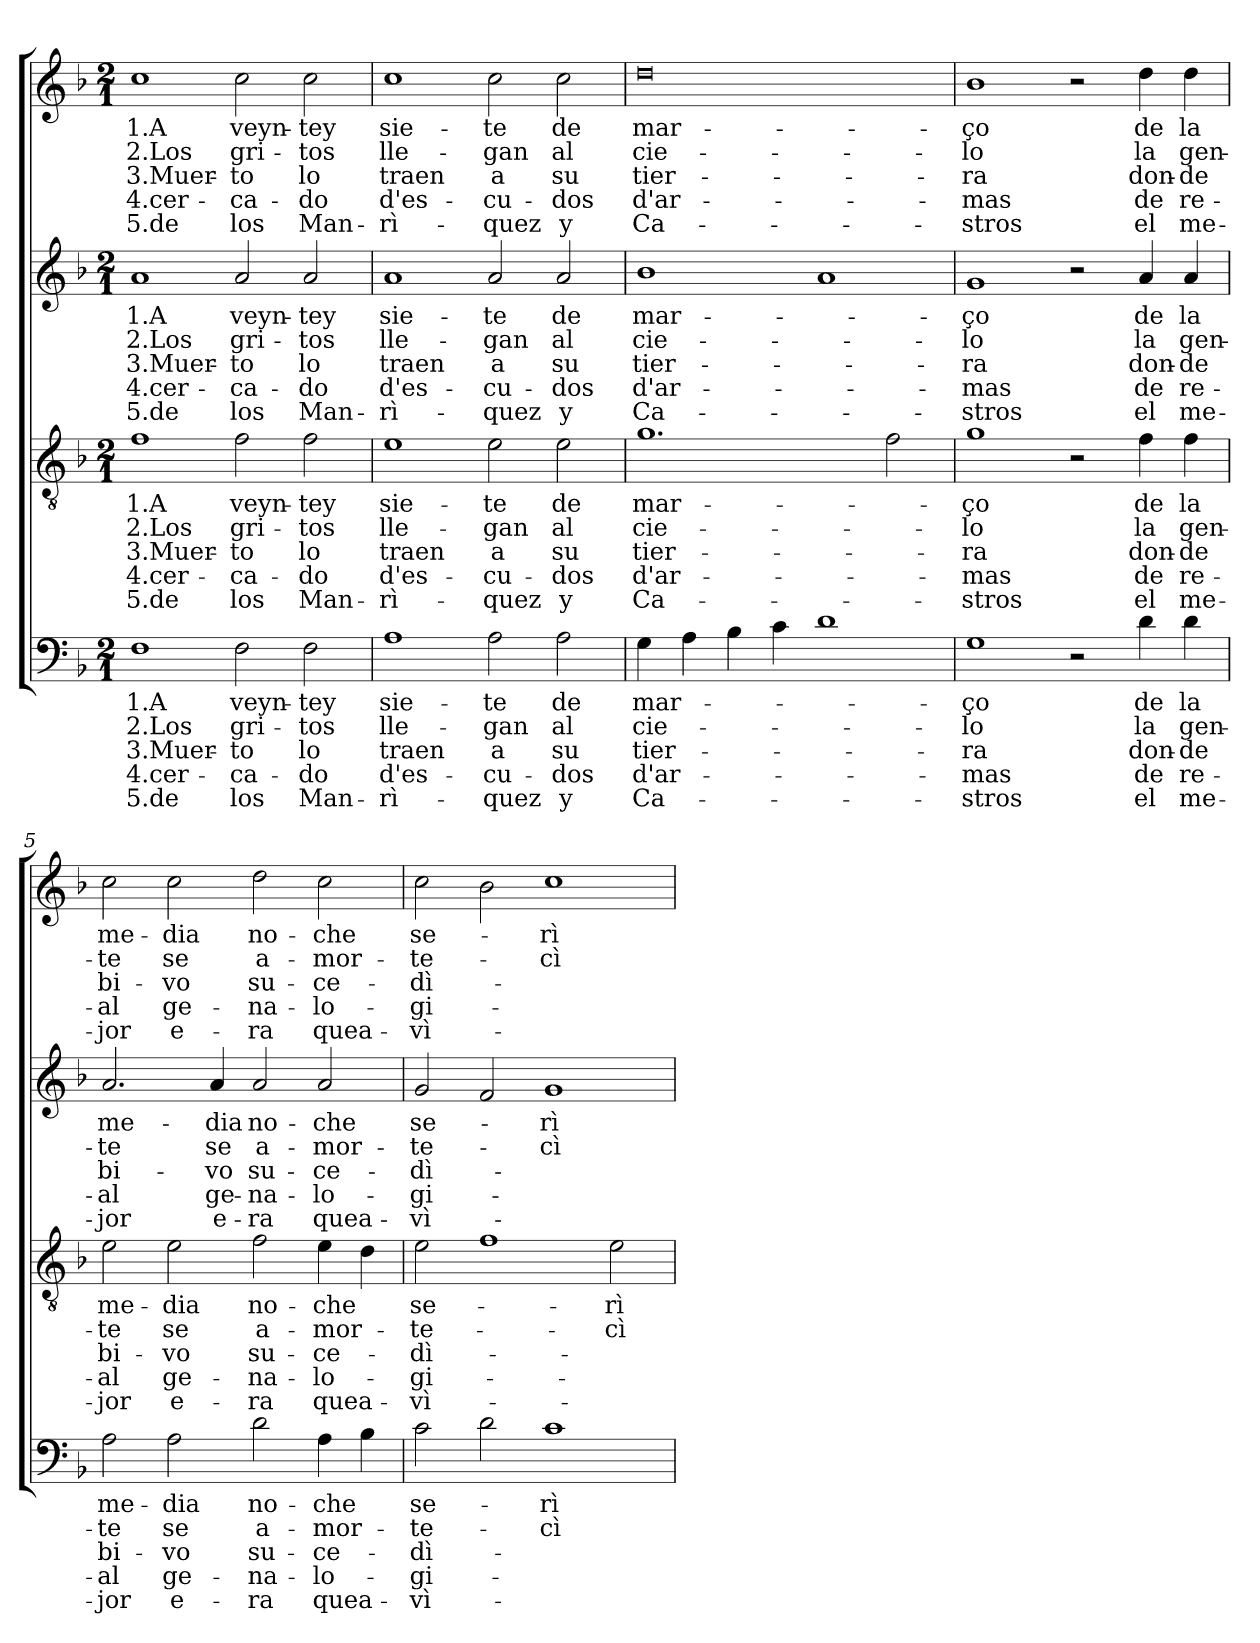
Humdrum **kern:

**kern	**text	**text	**text	**text	**text	**kern	**text	**text	**text	**text	**text	**kern	**text	**text	**text	**text	**text	**kern	**text	**text	**text	**text	**text
*part4	*part4	*part4	*part4	*part4	*part4	*part3	*part3	*part3	*part3	*part3	*part3	*part2	*part2	*part2	*part2	*part2	*part2	*part1	*part1	*part1	*part1	*part1	*part1
*staff4	*staff4	*staff4	*staff4	*staff4	*staff4	*staff3	*staff3	*staff3	*staff3	*staff3	*staff3	*staff2	*staff2	*staff2	*staff2	*staff2	*staff2	*staff1	*staff1	*staff1	*staff1	*staff1	*staff1
*clefF4	*	*	*	*	*	*clefGv2	*	*	*	*	*	*clefG2	*	*	*	*	*	*clefG2	*	*	*	*	*
*k[b-]	*	*	*	*	*	*k[b-]	*	*	*	*	*	*k[b-]	*	*	*	*	*	*k[b-]	*	*	*	*	*
*F:	*	*	*	*	*	*F:	*	*	*	*	*	*F:	*	*	*	*	*	*F:	*	*	*	*	*
*M2/1	*	*	*	*	*	*M2/1	*	*	*	*	*	*M2/1	*	*	*	*	*	*M2/1	*	*	*	*	*
=1	=1	=1	=1	=1	=1	=1	=1	=1	=1	=1	=1	=1	=1	=1	=1	=1	=1	=1	=1	=1	=1	=1	=1
1F	1.A	2.Los	3.Muer-	4.cer-	5.de	1f	1.A	2.Los	3.Muer-	4.cer-	5.de	1a	1.A	2.Los	3.Muer-	4.cer-	5.de	1cc	1.A	2.Los	3.Muer-	4.cer-	5.de
2F\	veyn-	gri-	-to	-ca-	los	2f\	veyn-	gri-	-to	-ca-	los	2a/	veyn-	gri-	-to	-ca-	los	2cc\	veyn-	gri-	-to	-ca-	los
2F\	-tey	-tos	lo	-do	Man-	2f\	-tey	-tos	lo	-do	Man-	2a/	-tey	-tos	lo	-do	Man-	2cc\	-tey	-tos	lo	-do	Man-
=2	=2	=2	=2	=2	=2	=2	=2	=2	=2	=2	=2	=2	=2	=2	=2	=2	=2	=2	=2	=2	=2	=2	=2
1A	sie-	lle-	traen	d'es-	-rì-	1e	sie-	lle-	traen	d'es-	-rì-	1a	sie-	lle-	traen	d'es-	-rì-	1cc	sie-	lle-	traen	d'es-	-rì-
2A\	-te	-gan	a	-cu-	-quez	2e\	-te	-gan	a	-cu-	-quez	2a/	-te	-gan	a	-cu-	-quez	2cc\	-te	-gan	a	-cu-	-quez
2A\	de	al	su	-dos	y	2e\	de	al	su	-dos	y	2a/	de	al	su	-dos	y	2cc\	de	al	su	-dos	y
=3	=3	=3	=3	=3	=3	=3	=3	=3	=3	=3	=3	=3	=3	=3	=3	=3	=3	=3	=3	=3	=3	=3	=3
4G\	mar-	cie-	tier-	d'ar-	Ca-	1.g	mar-	cie-	tier-	d'ar-	Ca-	1b-	mar-	cie-	tier-	d'ar-	Ca-	0dd	mar-	cie-	tier-	d'ar-	Ca-
4A\	.	.	.	.	.	.	.	.	.	.	.	.	.	.	.	.	.	.	.	.	.	.	.
4B-\	.	.	.	.	.	.	.	.	.	.	.	.	.	.	.	.	.	.	.	.	.	.	.
4c\	.	.	.	.	.	.	.	.	.	.	.	.	.	.	.	.	.	.	.	.	.	.	.
1d	.	.	.	.	.	.	.	.	.	.	.	1a	.	.	.	.	.	.	.	.	.	.	.
.	.	.	.	.	.	2f\	.	.	.	.	.	.	.	.	.	.	.	.	.	.	.	.	.
=4	=4	=4	=4	=4	=4	=4	=4	=4	=4	=4	=4	=4	=4	=4	=4	=4	=4	=4	=4	=4	=4	=4	=4
1G	-ço	-lo	-ra	-mas	-stros	1g	-ço	-lo	-ra	-mas	-stros	1g	-ço	-lo	-ra	-mas	-stros	1b-	-ço	-lo	-ra	-mas	-stros
2r	.	.	.	.	.	2r	.	.	.	.	.	2r	.	.	.	.	.	2r	.	.	.	.	.
4d\	de	la	don-	de	el	4f\	de	la	don-	de	el	4a/	de	la	don-	de	el	4dd\	de	la	don-	de	el
4d\	la	gen-	-de	re-	me-	4f\	la	gen-	-de	re-	me-	4a/	la	gen-	-de	re-	me-	4dd\	la	gen-	-de	re-	me-
=5	=5	=5	=5	=5	=5	=5	=5	=5	=5	=5	=5	=5	=5	=5	=5	=5	=5	=5	=5	=5	=5	=5	=5
2A\	me-	-te	bi-	-al	-jor	2e\	me-	-te	bi-	-al	-jor	2.a/	me-	-te	bi-	-al	-jor	2cc\	me-	-te	bi-	-al	-jor
2A\	-dia	se	-vo	ge-	e-	2e\	-dia	se	-vo	ge-	e-	.	.	.	.	.	.	2cc\	-dia	se	-vo	ge-	e-
.	.	.	.	.	.	.	.	.	.	.	.	4a/	-dia	se	-vo	ge-	e-	.	.	.	.	.	.
2d\	no-	a-	su-	-na-	-ra	2f\	no-	a-	su-	-na-	-ra	2a/	no-	a-	su-	-na-	-ra	2dd\	no-	a-	su-	-na-	-ra
4A\	-che	-mor-	-ce-	-lo-	quea-	4e\	-che	-mor-	-ce-	-lo-	quea-	2a/	-che	-mor-	-ce-	-lo-	quea-	2cc\	-che	-mor-	-ce-	-lo-	quea-
4B-\	.	.	.	.	.	4d\	.	.	.	.	.	.	.	.	.	.	.	.	.	.	.	.	.
=6	=6	=6	=6	=6	=6	=6	=6	=6	=6	=6	=6	=6	=6	=6	=6	=6	=6	=6	=6	=6	=6	=6	=6
2c\	se-	-te-	-dì-	-gi-	-vì-	2e\	se-	-te-	-dì-	-gi-	-vì-	2g/	se-	-te-	-dì-	-gi-	-vì-	2cc\	se-	-te-	-dì-	-gi-	-vì-
2d\	.	.	.	.	.	1f	.	.	.	.	.	2f/	.	.	.	.	.	2b-\	.	.	.	.	.
1c	-rì-	-cì-	.	.	.	.	.	.	.	.	.	1g	-rì-	-cì-	.	.	.	1cc	-rì-	-cì-	.	.	.
.	.	.	.	.	.	2e\	-rì-	-cì-	.	.	.	.	.	.	.	.	.	.	.	.	.	.	.
=	=	=	=	=	=	=	=	=	=	=	=	=	=	=	=	=	=	=	=	=	=	=	=
*-	*-	*-	*-	*-	*-	*-	*-	*-	*-	*-	*-	*-	*-	*-	*-	*-	*-	*-	*-	*-	*-	*-	*-
